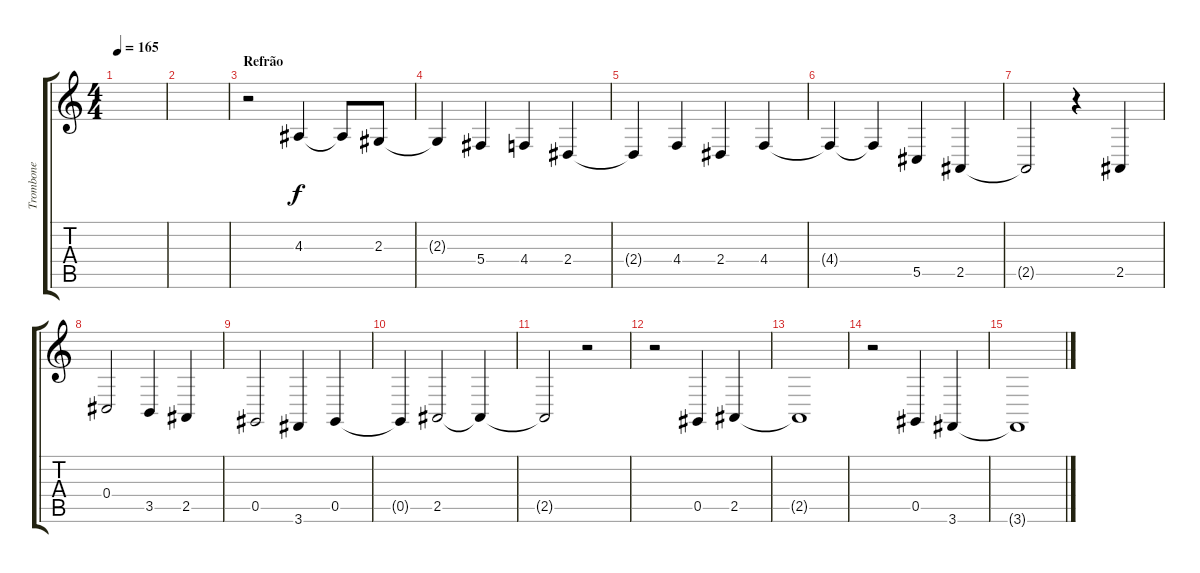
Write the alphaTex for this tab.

\track ("Trombone" "Trombone") {instrument trombone}
\staff {score tabs}
\tuning (Eb4 Bb3 Gb3 Db3 Ab2 Eb2) {hide}
\ts (4 4)
\tempo 165
\clef g2
\ks c
|
|
\section ("" "Refrão")
r.2 4.3.4 4.3{t}.8 2.3.8 |
2.3{t}.4 5.4.4 4.4.4 2.4.4 |
2.4{t}.4 4.4.4 2.4.4 4.4.4 |
4.4{t}.4 4.4{t}.4 5.5.4 2.5.4 |
2.5{t}.2 r.4 2.5.4 |
0.4.2 3.5.4 2.5.4 |
0.5.2 3.6.4 0.5.4 |
0.5{t}.4 2.5.2 2.5{t}.4 |
2.5{t}.2 r.2 |
r.2 0.5.4 2.5.4 |
2.5{t}.1 |
r.2 0.5.4 3.6.4 |
3.6{t}.1
